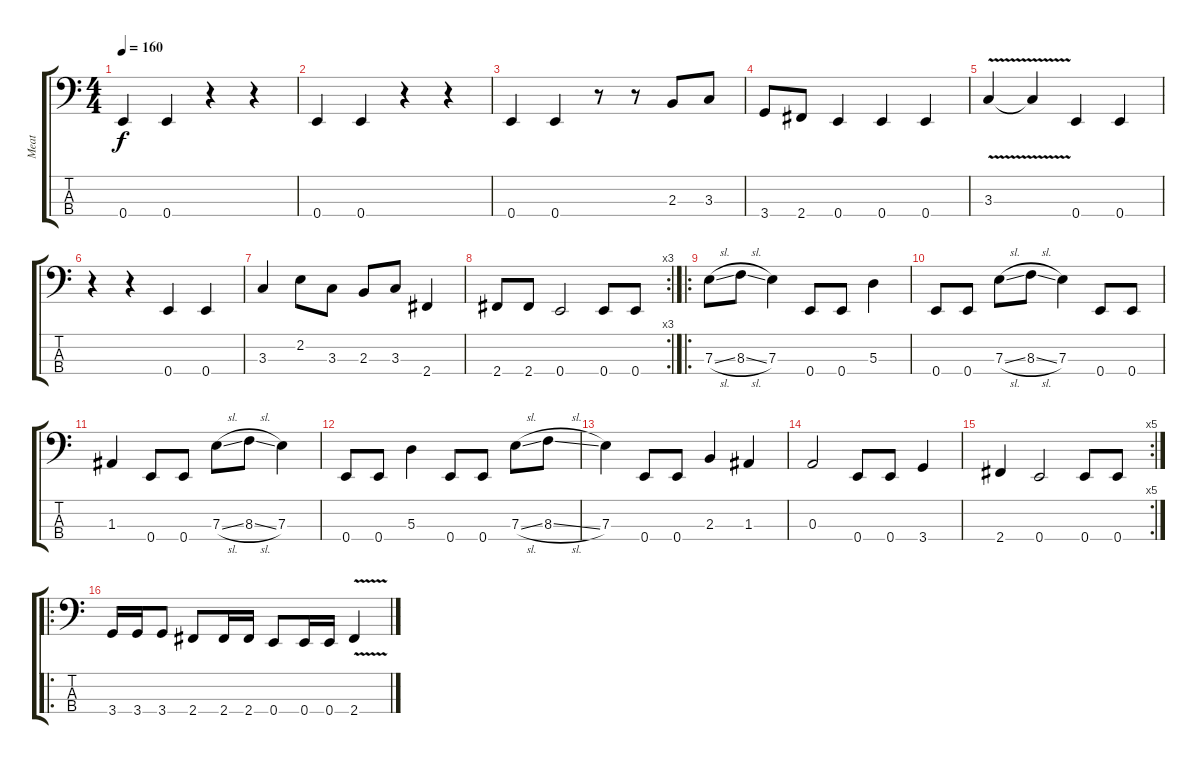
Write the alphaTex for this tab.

\track ("Meat" "Meat") {instrument electricbasspick}
\staff {score tabs}
\tuning (G2 D2 A1 E1) {hide}
\ts (4 4)
\tempo 160
\clef f4
\ks c
0.4.4{dy f instrument electricbasspick} 0.4.4 r.4 r.4 |
0.4.4 0.4.4 r.4 r.4 |
0.4.4 0.4.4 r.8 r.8 2.3.8 3.3.8 |
3.4.8 2.4.8 0.4.4 0.4.4 0.4.4 |
3.3{v}.4 3.3{t}.4 0.4.4 0.4.4 |
r.4 r.4 0.4.4 0.4.4 |
3.3.4 2.2.8 3.3.8 2.3.8 3.3.8 2.4.4 |
\rc 3
2.4.8 2.4.8 0.4.2 0.4.8 0.4.8 |
\ro
7.3{sl}.8 8.3{sl}.8 7.3.4 0.4.8 0.4.8 5.3.4 |
0.4.8 0.4.8 7.3{sl}.8 8.3{sl}.8 7.3.4 0.4.8 0.4.8 |
1.3.4 0.4.8 0.4.8 7.3{sl}.8 8.3{sl}.8 7.3.4 |
0.4.8 0.4.8 5.3.4 0.4.8 0.4.8 7.3{sl}.8 8.3{sl}.8 |
7.3.4 0.4.8 0.4.8 2.3.4 1.3.4 |
0.3.2 0.4.8 0.4.8 3.4.4 |
\rc 5
2.4.4 0.4.2 0.4.8 0.4.8 |
\ro
3.4.16 3.4.16 3.4.8 2.4.8 2.4.16 2.4.16 0.4.8 0.4.16 0.4.16 2.4{v}.4
